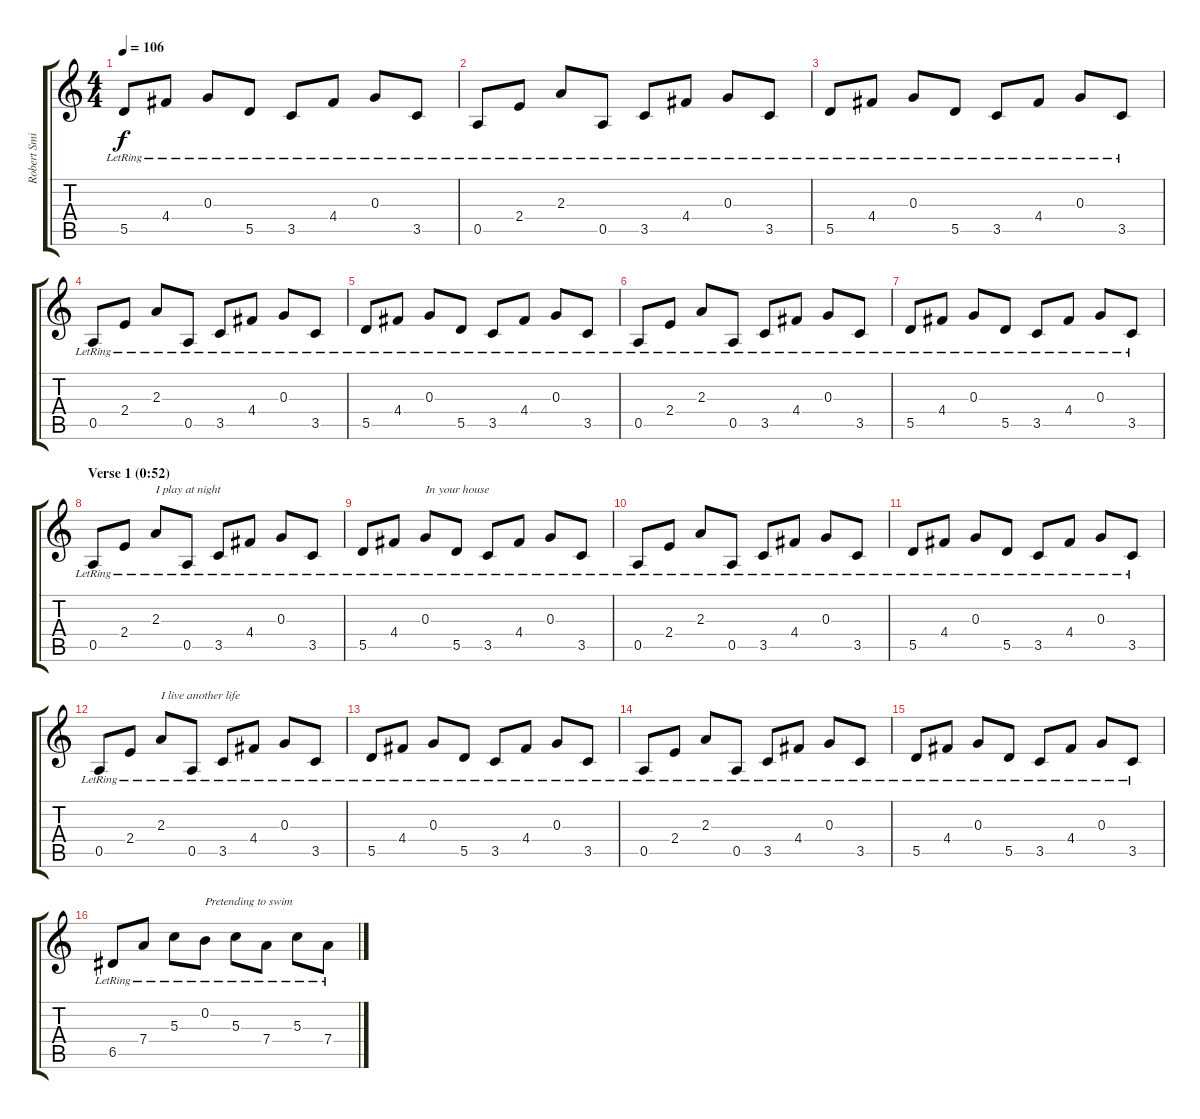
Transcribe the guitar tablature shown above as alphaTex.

\track ("Robert Smith (guitar)" "Robert Smi") {instrument electricguitarclean}
\staff {score tabs}
\tuning (E4 B3 G3 D3 A2 E2) {hide}
\ts (4 4)
\tempo 106
\clef g2
\ks c
5.5{lr}.8{dy f} 4.4{lr}.8 0.3{lr}.8 5.5{lr}.8 3.5{lr}.8 4.4{lr}.8 0.3{lr}.8 3.5{lr}.8 |
0.5{lr}.8 2.4{lr}.8 2.3{lr}.8 0.5{lr}.8 3.5{lr}.8 4.4{lr}.8 0.3{lr}.8 3.5{lr}.8 |
5.5{lr}.8 4.4{lr}.8 0.3{lr}.8 5.5{lr}.8 3.5{lr}.8 4.4{lr}.8 0.3{lr}.8 3.5{lr}.8 |
0.5{lr}.8 2.4{lr}.8 2.3{lr}.8 0.5{lr}.8 3.5{lr}.8 4.4{lr}.8 0.3{lr}.8 3.5{lr}.8 |
5.5{lr}.8 4.4{lr}.8 0.3{lr}.8 5.5{lr}.8 3.5{lr}.8 4.4{lr}.8 0.3{lr}.8 3.5{lr}.8 |
0.5{lr}.8 2.4{lr}.8 2.3{lr}.8 0.5{lr}.8 3.5{lr}.8 4.4{lr}.8 0.3{lr}.8 3.5{lr}.8 |
5.5{lr}.8 4.4{lr}.8 0.3{lr}.8 5.5{lr}.8 3.5{lr}.8 4.4{lr}.8 0.3{lr}.8 3.5{lr}.8 |
\section ("" "Verse 1 (0:52)")
0.5{lr}.8 2.4{lr}.8 2.3{lr}.8{txt "I play at night"} 0.5{lr}.8 3.5{lr}.8 4.4{lr}.8 0.3{lr}.8 3.5{lr}.8 |
5.5{lr}.8 4.4{lr}.8 0.3{lr}.8{txt "In your house"} 5.5{lr}.8 3.5{lr}.8 4.4{lr}.8 0.3{lr}.8 3.5{lr}.8 |
0.5{lr}.8 2.4{lr}.8 2.3{lr}.8 0.5{lr}.8 3.5{lr}.8 4.4{lr}.8 0.3{lr}.8 3.5{lr}.8 |
5.5{lr}.8 4.4{lr}.8 0.3{lr}.8 5.5{lr}.8 3.5{lr}.8 4.4{lr}.8 0.3{lr}.8 3.5{lr}.8 |
0.5{lr}.8 2.4{lr}.8 2.3{lr}.8{txt "I live another life"} 0.5{lr}.8 3.5{lr}.8 4.4{lr}.8 0.3{lr}.8 3.5{lr}.8 |
5.5{lr}.8 4.4{lr}.8 0.3{lr}.8 5.5{lr}.8 3.5{lr}.8 4.4{lr}.8 0.3{lr}.8 3.5{lr}.8 |
0.5{lr}.8 2.4{lr}.8 2.3{lr}.8 0.5{lr}.8 3.5{lr}.8 4.4{lr}.8 0.3{lr}.8 3.5{lr}.8 |
5.5{lr}.8 4.4{lr}.8 0.3{lr}.8 5.5{lr}.8 3.5{lr}.8 4.4{lr}.8 0.3{lr}.8 3.5{lr}.8 |
6.5{lr}.8 7.4{lr}.8 5.3{lr}.8 0.2{lr}.8{txt "Pretending to swim"} 5.3{lr}.8 7.4{lr}.8 5.3{lr}.8 7.4{lr}.8
